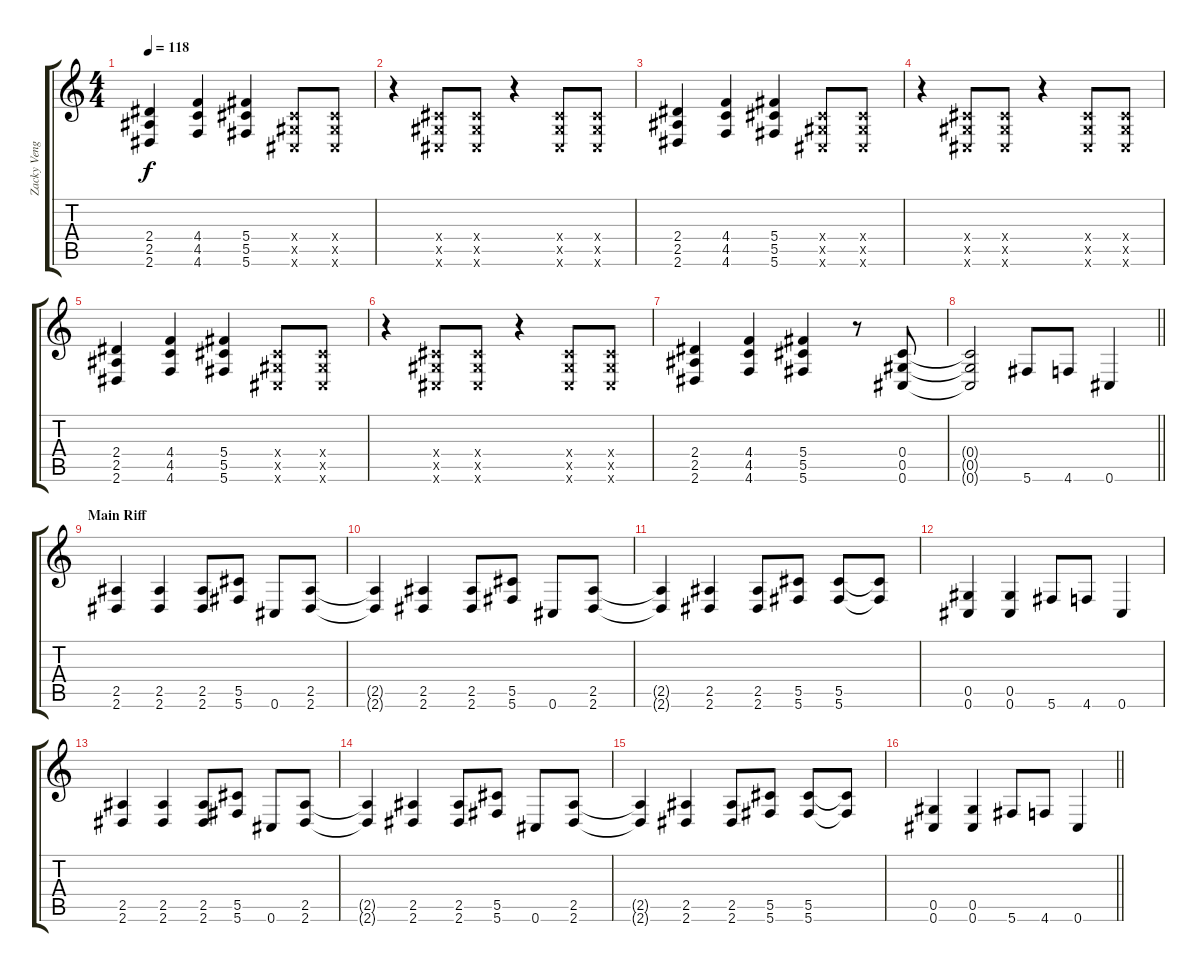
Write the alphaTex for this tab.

\track ("Zacky Vengeance" "Zacky Veng") {instrument distortionguitar}
\staff {score tabs}
\tuning (Eb4 Bb3 Gb3 Db3 Ab2 Db2) {hide}
\ts (4 4)
\tempo 118
\clef g2
\ks c
(2.4 2.5 2.6).4{dy f} (4.4 4.5 4.6).4 (5.4 5.5 5.6).4 (0.4{x} 0.5{x} 0.6{x}).8 (0.4{x} 0.5{x} 0.6{x}).8 |
r.4 (0.4{x} 0.5{x} 0.6{x}).8 (0.4{x} 0.5{x} 0.6{x}).8 r.4 (0.4{x} 0.5{x} 0.6{x}).8 (0.4{x} 0.5{x} 0.6{x}).8 |
(2.4 2.5 2.6).4 (4.4 4.5 4.6).4 (5.4 5.5 5.6).4 (0.4{x} 0.5{x} 0.6{x}).8 (0.4{x} 0.5{x} 0.6{x}).8 |
r.4 (0.4{x} 0.5{x} 0.6{x}).8 (0.4{x} 0.5{x} 0.6{x}).8 r.4 (0.4{x} 0.5{x} 0.6{x}).8 (0.4{x} 0.5{x} 0.6{x}).8 |
(2.4 2.5 2.6).4 (4.4 4.5 4.6).4 (5.4 5.5 5.6).4 (0.4{x} 0.5{x} 0.6{x}).8 (0.4{x} 0.5{x} 0.6{x}).8 |
r.4 (0.4{x} 0.5{x} 0.6{x}).8 (0.4{x} 0.5{x} 0.6{x}).8 r.4 (0.4{x} 0.5{x} 0.6{x}).8 (0.4{x} 0.5{x} 0.6{x}).8 |
(2.4 2.5 2.6).4 (4.4 4.5 4.6).4 (5.4 5.5 5.6).4 r.8 (0.4 0.5 0.6).8 |
\barLineRight lightlight
(0.4{t} 0.5{t} 0.6{t}).2 5.6.8 4.6.8 0.6.4 |
\section ("" "Main Riff")
(2.5 2.6).4 (2.5 2.6).4 (2.5 2.6).8 (5.5 5.6).8 0.6.8 (2.5 2.6).8 |
(2.5{t} 2.6{t}).4 (2.5 2.6).4 (2.5 2.6).8 (5.5 5.6).8 0.6.8 (2.5 2.6).8 |
(2.5{t} 2.6{t}).4 (2.5 2.6).4 (2.5 2.6).8 (5.5 5.6).8 (5.5 5.6).8 (5.5{t} 5.6{t}).8 |
(0.5 0.6).4 (0.5 0.6).4 5.6.8 4.6.8 0.6.4 |
(2.5 2.6).4 (2.5 2.6).4 (2.5 2.6).8 (5.5 5.6).8 0.6.8 (2.5 2.6).8 |
(2.5{t} 2.6{t}).4 (2.5 2.6).4 (2.5 2.6).8 (5.5 5.6).8 0.6.8 (2.5 2.6).8 |
(2.5{t} 2.6{t}).4 (2.5 2.6).4 (2.5 2.6).8 (5.5 5.6).8 (5.5 5.6).8 (5.5{t} 5.6{t}).8 |
\barLineRight lightlight
(0.5 0.6).4 (0.5 0.6).4 5.6.8 4.6.8 0.6.4
